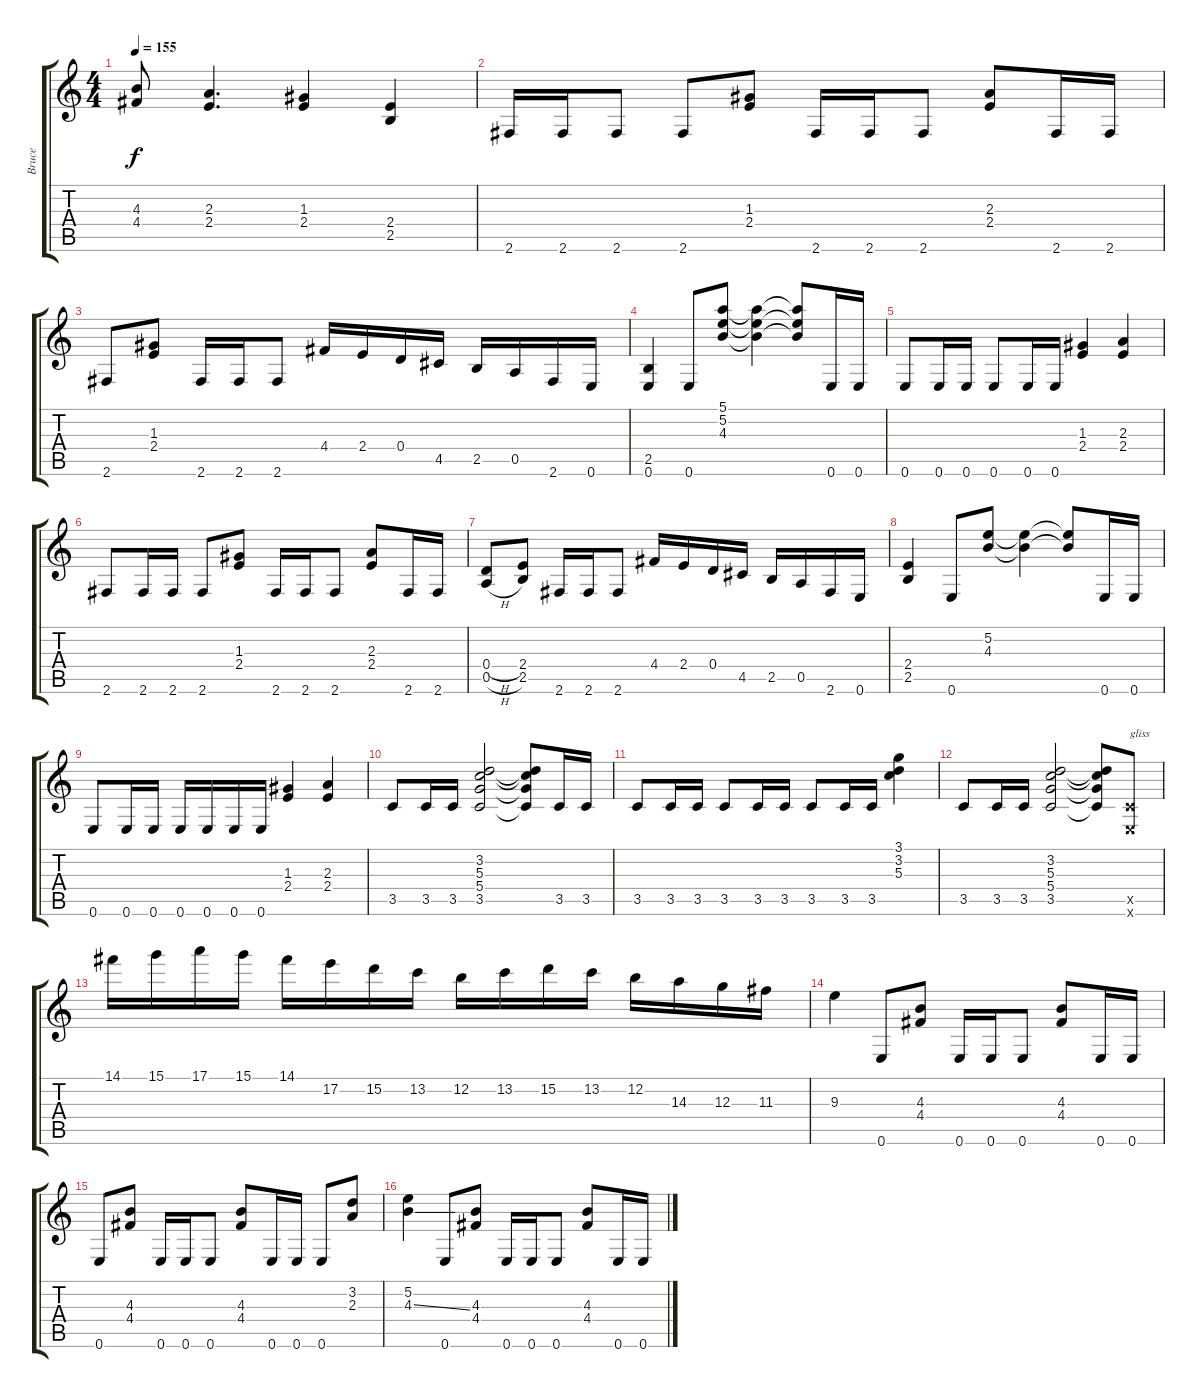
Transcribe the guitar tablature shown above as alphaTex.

\track ("Bruce" "Bruce") {instrument acousticguitarsteel}
\staff {score tabs}
\tuning (E4 B3 G3 D3 A2 E2) {hide}
\ts (4 4)
\tempo 155
\clef g2
\ks c
(4.3{t} 4.4{t}).8{dy f} (2.3 2.4).4{d} (1.3 2.4).4 (2.4 2.5).4 |
2.6.16 2.6.16 2.6.8 2.6.8 (1.3 2.4).8 2.6.16 2.6.16 2.6.8 (2.3 2.4).8 2.6.16 2.6.16 |
2.6.8 (1.3 2.4).8 2.6.16 2.6.16 2.6.8 4.4.16 2.4.16 0.4.16 4.5.16 2.5.16 0.5.16 2.6.16 0.6.16 |
(2.5 0.6).4 0.6.8 (5.1 5.2 4.3).8 (5.1{t} 5.2{t} 4.3{t}).4 (5.1{t} 5.2{t} 4.3{t}).8 0.6.16 0.6.16 |
0.6.8 0.6.16 0.6.16 0.6.8 0.6.16 0.6.16 (1.3 2.4).4 (2.3 2.4).4 |
2.6.8 2.6.16 2.6.16 2.6.8 (1.3 2.4).8 2.6.16 2.6.16 2.6.8 (2.3 2.4).8 2.6.16 2.6.16 |
(0.4{h} 0.5{h}).8 (2.4 2.5).8 2.6.16 2.6.16 2.6.8 4.4.16 2.4.16 0.4.16 4.5.16 2.5.16 0.5.16 2.6.16 0.6.16 |
(2.4 2.5).4 0.6.8 (5.2 4.3).8 (5.2{t} 4.3{t}).4 (5.2{t} 4.3{t}).8 0.6.16 0.6.16 |
0.6.8 0.6.16 0.6.16 0.6.16 0.6.16 0.6.16 0.6.16 (1.3 2.4).4 (2.3 2.4).4 |
3.5.8 3.5.16 3.5.16 (3.2 5.3 5.4 3.5).2 (3.2{t} 5.3{t} 5.4{t} 3.5{t}).8 3.5.16 3.5.16 |
3.5.8 3.5.16 3.5.16 3.5.8 3.5.16 3.5.16 3.5.8 3.5.16 3.5.16 (3.1 3.2 5.3).4 |
3.5.8 3.5.16 3.5.16 (3.2 5.3 5.4 3.5).2 (3.2{t} 5.3{t} 5.4{t} 3.5{t}).8 (3.5{x} 0.6{x}).8{txt "gliss"} |
14.1.16 15.1.16 17.1.16 15.1.16 14.1.16 17.2.16 15.2.16 13.2.16 12.2.16 13.2.16 15.2.16 13.2.16 12.2.16 14.3.16 12.3.16 11.3.16 |
9.3.4 0.6.8 (4.3 4.4).8 0.6.16 0.6.16 0.6.8 (4.3 4.4).8 0.6.16 0.6.16 |
0.6.8 (4.3 4.4).8 0.6.16 0.6.16 0.6.8 (4.3 4.4).8 0.6.16 0.6.16 0.6.8 (3.2 2.3).8 |
(5.2 4.3{ss}).4 0.6.8 (4.3 4.4).8 0.6.16 0.6.16 0.6.8 (4.3 4.4).8 0.6.16 0.6.16
